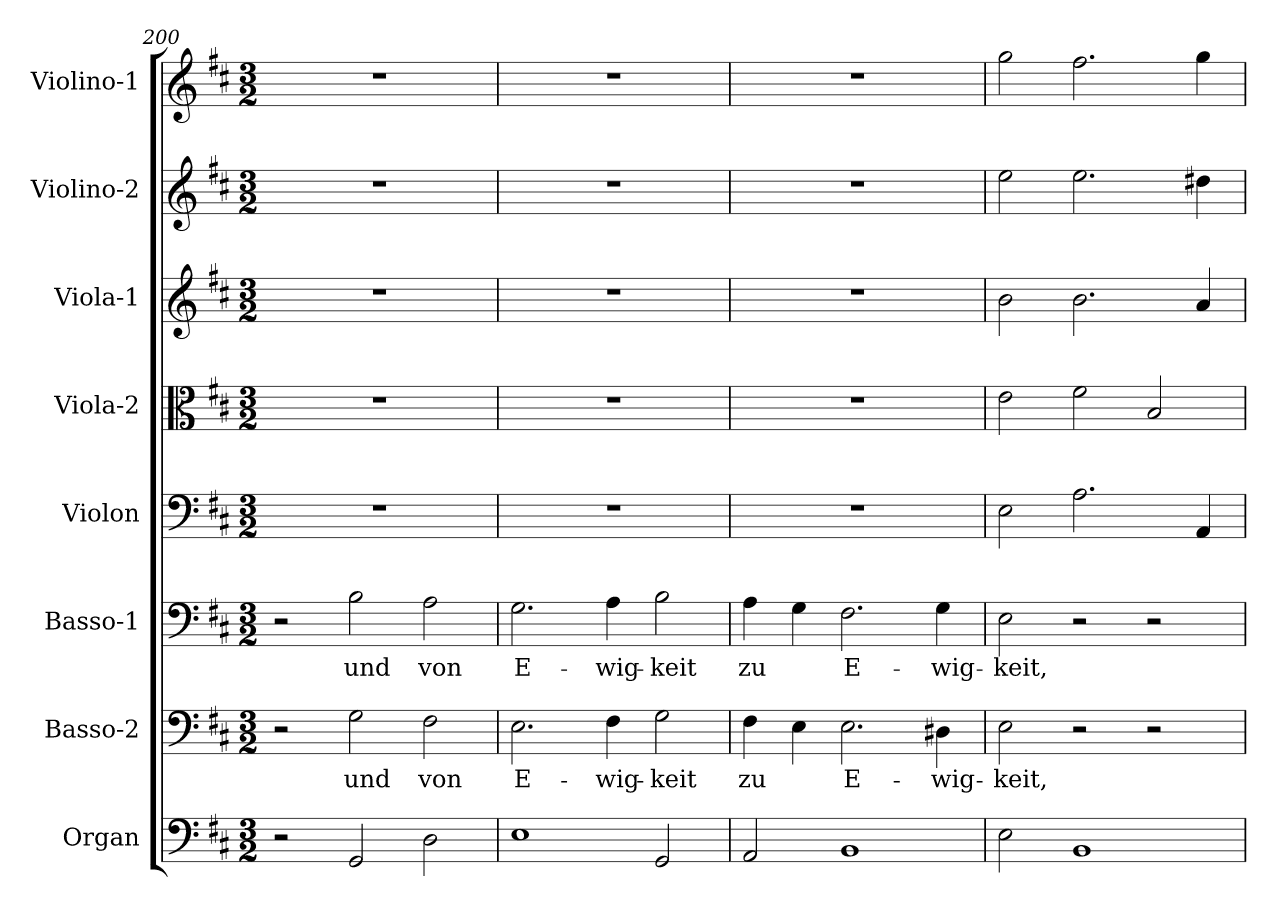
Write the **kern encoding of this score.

**kern	**kern	**text	**kern	**text	**kern	**kern	**kern	**kern	**kern
*part8	*part7	*part7	*part6	*part6	*part5	*part4	*part3	*part2	*part1
*staff8	*staff7	*staff7	*staff6	*staff6	*staff5	*staff4	*staff3	*staff2	*staff1
*I"Organ	*I"Basso-2	*	*I"Basso-1	*	*I"Violon	*I"Viola-2	*I"Viola-1	*I"Violino-2	*I"Violino-1
*I'Org	*I'B2	*	*I'B1	*	*I'Vn	*I'Va-2	*I'Va-1	*I'Vi-2	*I'Vi-1
*clefF4	*clefF4	*	*clefF4	*	*clefF4	*clefC3	*clefG2	*clefG2	*clefG2
*k[f#c#]	*k[f#c#]	*	*k[f#c#]	*	*k[f#c#]	*k[f#c#]	*k[f#c#]	*k[f#c#]	*k[f#c#]
*D:	*D:	*	*D:	*	*D:	*D:	*D:	*D:	*D:
*M3/2	*M3/2	*	*M3/2	*	*M3/2	*M3/2	*M3/2	*M3/2	*M3/2
=200	=200	=200	=200	=200	=200	=200	=200	=200	=200
2r	2r	.	2r	.	1.r	1.r	1.r	1.r	1.r
!	!	!LO:LY:b	!	!LO:LY:b	!	!	!	!	!
2GG/	2G\	und	2B\	und	.	.	.	.	.
!	!	!LO:LY:b	!	!LO:LY:b	!	!	!	!	!
2D\	2F#\	von	2A\	von	.	.	.	.	.
=201	=201	=201	=201	=201	=201	=201	=201	=201	=201
!	!	!LO:LY:b	!	!LO:LY:b	!	!	!	!	!
1E	2.E\	E-	2.G\	E-	1.r	1.r	1.r	1.r	1.r
!	!	!LO:LY:b	!	!LO:LY:b	!	!	!	!	!
.	4F#\	-wig-	4A\	-wig-	.	.	.	.	.
!	!	!LO:LY:b	!	!LO:LY:b	!	!	!	!	!
2GG/	2G\	-keit	2B\	-keit	.	.	.	.	.
=202	=202	=202	=202	=202	=202	=202	=202	=202	=202
!	!	!LO:LY:b	!	!LO:LY:b	!	!	!	!	!
2AA/	4F#\	zu	4A\	zu	1.r	1.r	1.r	1.r	1.r
.	4E\	.	4G\	.	.	.	.	.	.
!	!	!LO:LY:b	!	!LO:LY:b	!	!	!	!	!
1BB	2.E\	E-	2.F#\	E-	.	.	.	.	.
!	!	!LO:LY:b	!	!LO:LY:b	!	!	!	!	!
.	4D#X\	-wig-	4G\	-wig-	.	.	.	.	.
!!LO:LB:g=z
=203	=203	=203	=203	=203	=203	=203	=203	=203	=203
!	!	!LO:LY:b	!	!LO:LY:b	!	!	!	!	!
2E\	2E\	-keit,	2E\	-keit,	2E\	2e\	2b\	2ee\	2gg\
1BB	2r	.	2r	.	2.A\	2f#\	2.b\	2.ee\	2.ff#\
.	2r	.	2r	.	.	2B/	.	.	.
.	.	.	.	.	4AA/	.	4a/	4dd#X\	4gg\
=	=	=	=	=	=	=	=	=	=
*-	*-	*-	*-	*-	*-	*-	*-	*-	*-
